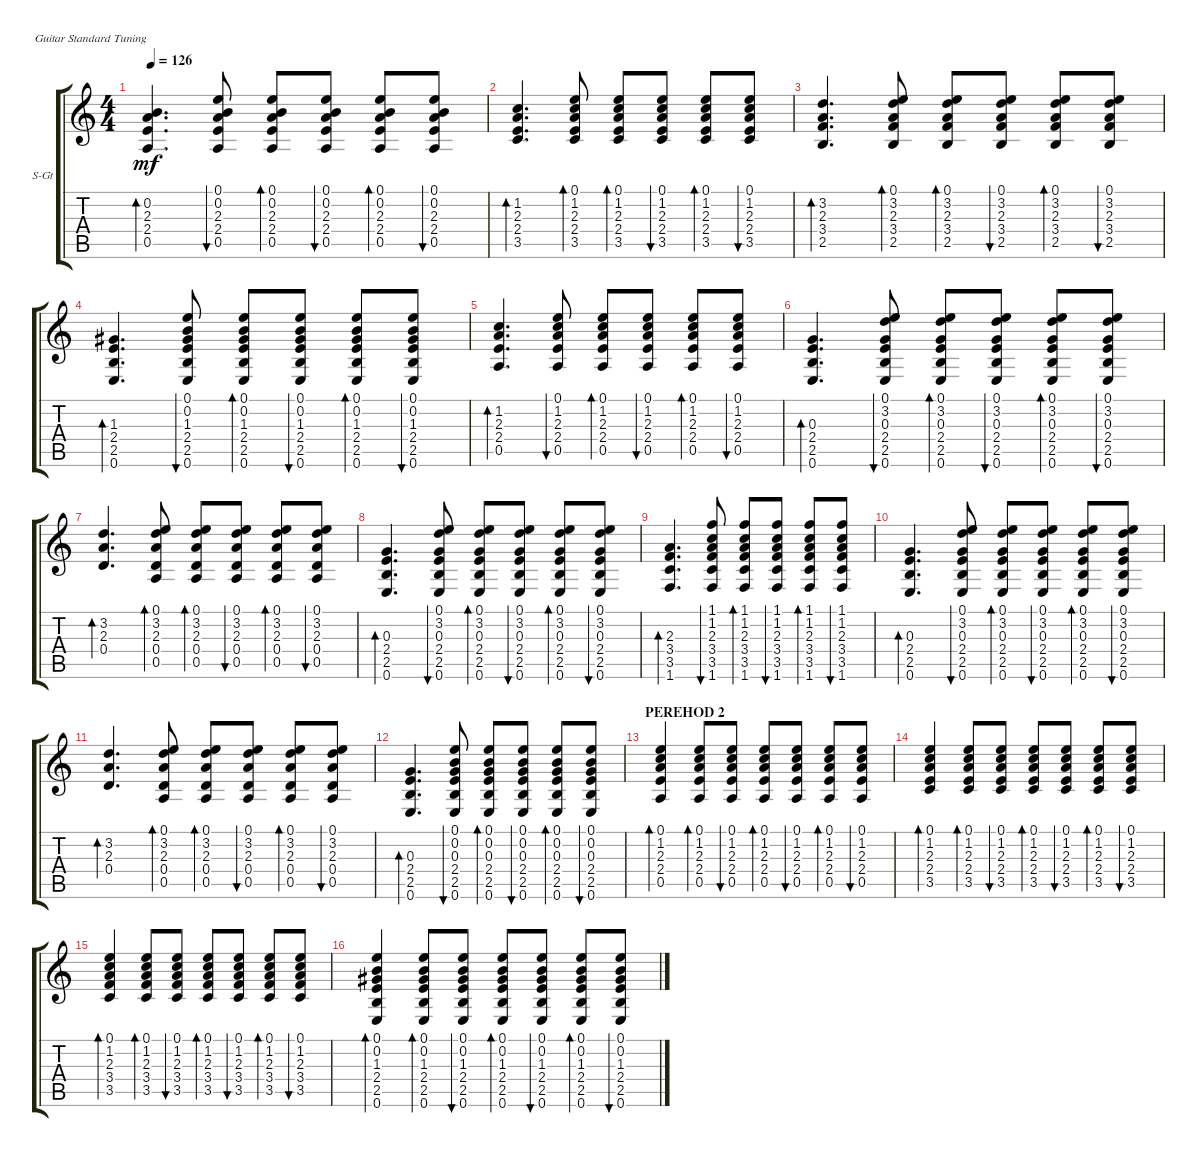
\defaultSystemsLayout 4
\bracketExtendMode groupsimilarinstruments
\firstSystemTrackNameOrientation horizontal
\otherSystemsTrackNameOrientation horizontal
\track ("Steel Guitar" "S-Gt") {instrument acousticguitarsteel}
\staff {score tabs}
\tuning (E4 B3 G3 D3 A2 E2)
\ts (4 4)
\tempo 126
\clef g2
\ks aminor
(0.5 2.4 2.3 0.2).4{d bd 30 dy mf} (0.5 2.4 2.3 0.2 0.1).8{bu 30} (0.5 2.4 2.3 0.2 0.1).8{bd 30} (0.5 2.4 2.3 0.2 0.1).8{bu 30} (0.5 2.4 2.3 0.2 0.1).8{bd 30} (0.5 2.4 2.3 0.2 0.1).8{bu 30} |
(3.5 2.4 2.3 1.2).4{d bd 30} (3.5 2.4 2.3 1.2 0.1).8{bd 30} (3.5 2.4 2.3 1.2 0.1).8{bd 30} (3.5 2.4 2.3 1.2 0.1).8{bu 30} (3.5 2.4 2.3 1.2 0.1).8{bd 30} (3.5 2.4 2.3 1.2 0.1).8{bu 30} |
(2.5 3.4 2.3 3.2).4{d bd 30} (2.5 3.4 2.3 3.2 0.1).8{bd 30} (2.5 3.4 2.3 3.2 0.1).8{bd 30} (2.5 3.4 2.3 3.2 0.1).8{bu 30} (2.5 3.4 2.3 3.2 0.1).8{bd 30} (2.5 3.4 2.3 3.2 0.1).8{bu 30} |
(2.5 2.4 1.3 0.6).4{d bd 30} (2.5 2.4 1.3 0.2 0.1 0.6).8{bu 30} (2.5 2.4 1.3 0.2 0.1 0.6).8{bd 30} (2.5 2.4 1.3 0.2 0.1 0.6).8{bu 30} (2.5 2.4 1.3 0.2 0.1 0.6).8{bd 30} (2.5 2.4 1.3 0.2 0.1 0.6).8{bu 30} |
(0.5 2.4 2.3 1.2).4{d bd 30} (0.5 2.4 2.3 1.2 0.1).8{bu 30} (0.5 2.4 2.3 1.2 0.1).8{bd 30} (0.5 2.4 2.3 1.2 0.1).8{bu 30} (0.5 2.4 2.3 1.2 0.1).8{bd 30} (0.5 2.4 2.3 1.2 0.1).8{bu 30} |
(2.5 2.4 0.3 0.6).4{d bd 30} (2.5 2.4 0.3 3.2 0.1 0.6).8{bu 30} (2.5 2.4 0.3 3.2 0.1 0.6).8{bd 30} (2.5 2.4 0.3 3.2 0.1 0.6).8{bu 30} (2.5 2.4 0.3 3.2 0.1 0.6).8{bd 30} (2.5 2.4 0.3 3.2 0.1 0.6).8{bu 30} |
(0.4 2.3 3.2).4{d bd 30} (0.5 0.4 2.3 3.2 0.1).8{bd 30} (0.5 0.4 2.3 3.2 0.1).8{bd 30} (0.5 0.4 2.3 3.2 0.1).8{bu 30} (0.5 0.4 2.3 3.2 0.1).8{bd 30} (0.5 0.4 2.3 3.2 0.1).8{bu 30} |
(2.5 2.4 0.3 0.6).4{d bd 30} (2.5 2.4 0.3 3.2 0.1 0.6).8{bu 30} (2.5 2.4 0.3 3.2 0.1 0.6).8{bd 30} (2.5 2.4 0.3 3.2 0.1 0.6).8{bu 30} (2.5 2.4 0.3 3.2 0.1 0.6).8{bd 30} (2.5 2.4 0.3 3.2 0.1 0.6).8{bu 30} |
(3.5 3.4 2.3 1.6).4{d bd 30} (3.5 3.4 2.3 1.2 1.1 1.6).8{bu 30} (3.5 3.4 2.3 1.2 1.1 1.6).8{bd 30} (3.5 3.4 2.3 1.2 1.1 1.6).8{bu 30} (3.5 3.4 2.3 1.2 1.1 1.6).8{bd 30} (3.5 3.4 2.3 1.2 1.1 1.6).8{bu 30} |
(2.5 2.4 0.3 0.6).4{d bd 30} (2.5 2.4 0.3 3.2 0.1 0.6).8{bu 30} (2.5 2.4 0.3 3.2 0.1 0.6).8{bd 30} (2.5 2.4 0.3 3.2 0.1 0.6).8{bu 30} (2.5 2.4 0.3 3.2 0.1 0.6).8{bd 30} (2.5 2.4 0.3 3.2 0.1 0.6).8{bu 30} |
(0.4 2.3 3.2).4{d bd 30} (0.5 0.4 2.3 3.2 0.1).8{bd 30} (0.5 0.4 2.3 3.2 0.1).8{bd 30} (0.5 0.4 2.3 3.2 0.1).8{bu 30} (0.5 0.4 2.3 3.2 0.1).8{bd 30} (0.5 0.4 2.3 3.2 0.1).8{bu 30} |
(2.5 2.4 0.3 0.6).4{d bd 30} (2.5 2.4 0.3 0.2 0.1 0.6).8{bu 30} (2.5 2.4 0.3 0.2 0.1 0.6).8{bd 30} (2.5 2.4 0.3 0.2 0.1 0.6).8{bu 30} (2.5 2.4 0.3 0.2 0.1 0.6).8{bd 30} (2.5 2.4 0.3 0.2 0.1 0.6).8{bu 30} |
\section ("" "PEREHOD 2")
(0.5 2.4 2.3 1.2 0.1).4{bd 30} (0.5 2.4 2.3 1.2 0.1).8{bd 30} (0.5 2.4 2.3 1.2 0.1).8{bu 30} (0.5 2.4 2.3 1.2 0.1).8{bd 30} (0.5 2.4 2.3 1.2 0.1).8{bu 30} (0.5 2.4 2.3 1.2 0.1).8{bd 30} (0.5 2.4 2.3 1.2 0.1).8{bu 30} |
(3.5 2.4 2.3 1.2 0.1).4{bd 30} (3.5 2.4 2.3 1.2 0.1).8{bd 30} (3.5 2.4 2.3 1.2 0.1).8{bu 30} (3.5 2.4 2.3 1.2 0.1).8{bd 30} (3.5 2.4 2.3 1.2 0.1).8{bu 30} (3.5 2.4 2.3 1.2 0.1).8{bd 30} (3.5 2.4 2.3 1.2 0.1).8{bu 30} |
(3.5 3.4 2.3 1.2 0.1).4{bd 30} (3.5 3.4 2.3 1.2 0.1).8{bd 30} (3.5 3.4 2.3 1.2 0.1).8{bu 30} (3.5 3.4 2.3 1.2 0.1).8{bd 30} (3.5 3.4 2.3 1.2 0.1).8{bu 30} (3.5 3.4 2.3 1.2 0.1).8{bd 30} (3.5 3.4 2.3 1.2 0.1).8{bu 30} |
(2.5 2.4 1.3 0.2 0.1 0.6).4{bd 30} (2.5 2.4 1.3 0.2 0.1 0.6).8{bd 30} (2.5 2.4 1.3 0.2 0.1 0.6).8{bu 30} (2.5 2.4 1.3 0.2 0.1 0.6).8{bd 30} (2.5 2.4 1.3 0.2 0.1 0.6).8{bu 30} (2.5 2.4 1.3 0.2 0.1 0.6).8{bd 30} (2.5 2.4 1.3 0.2 0.1 0.6).8{bu 30}
